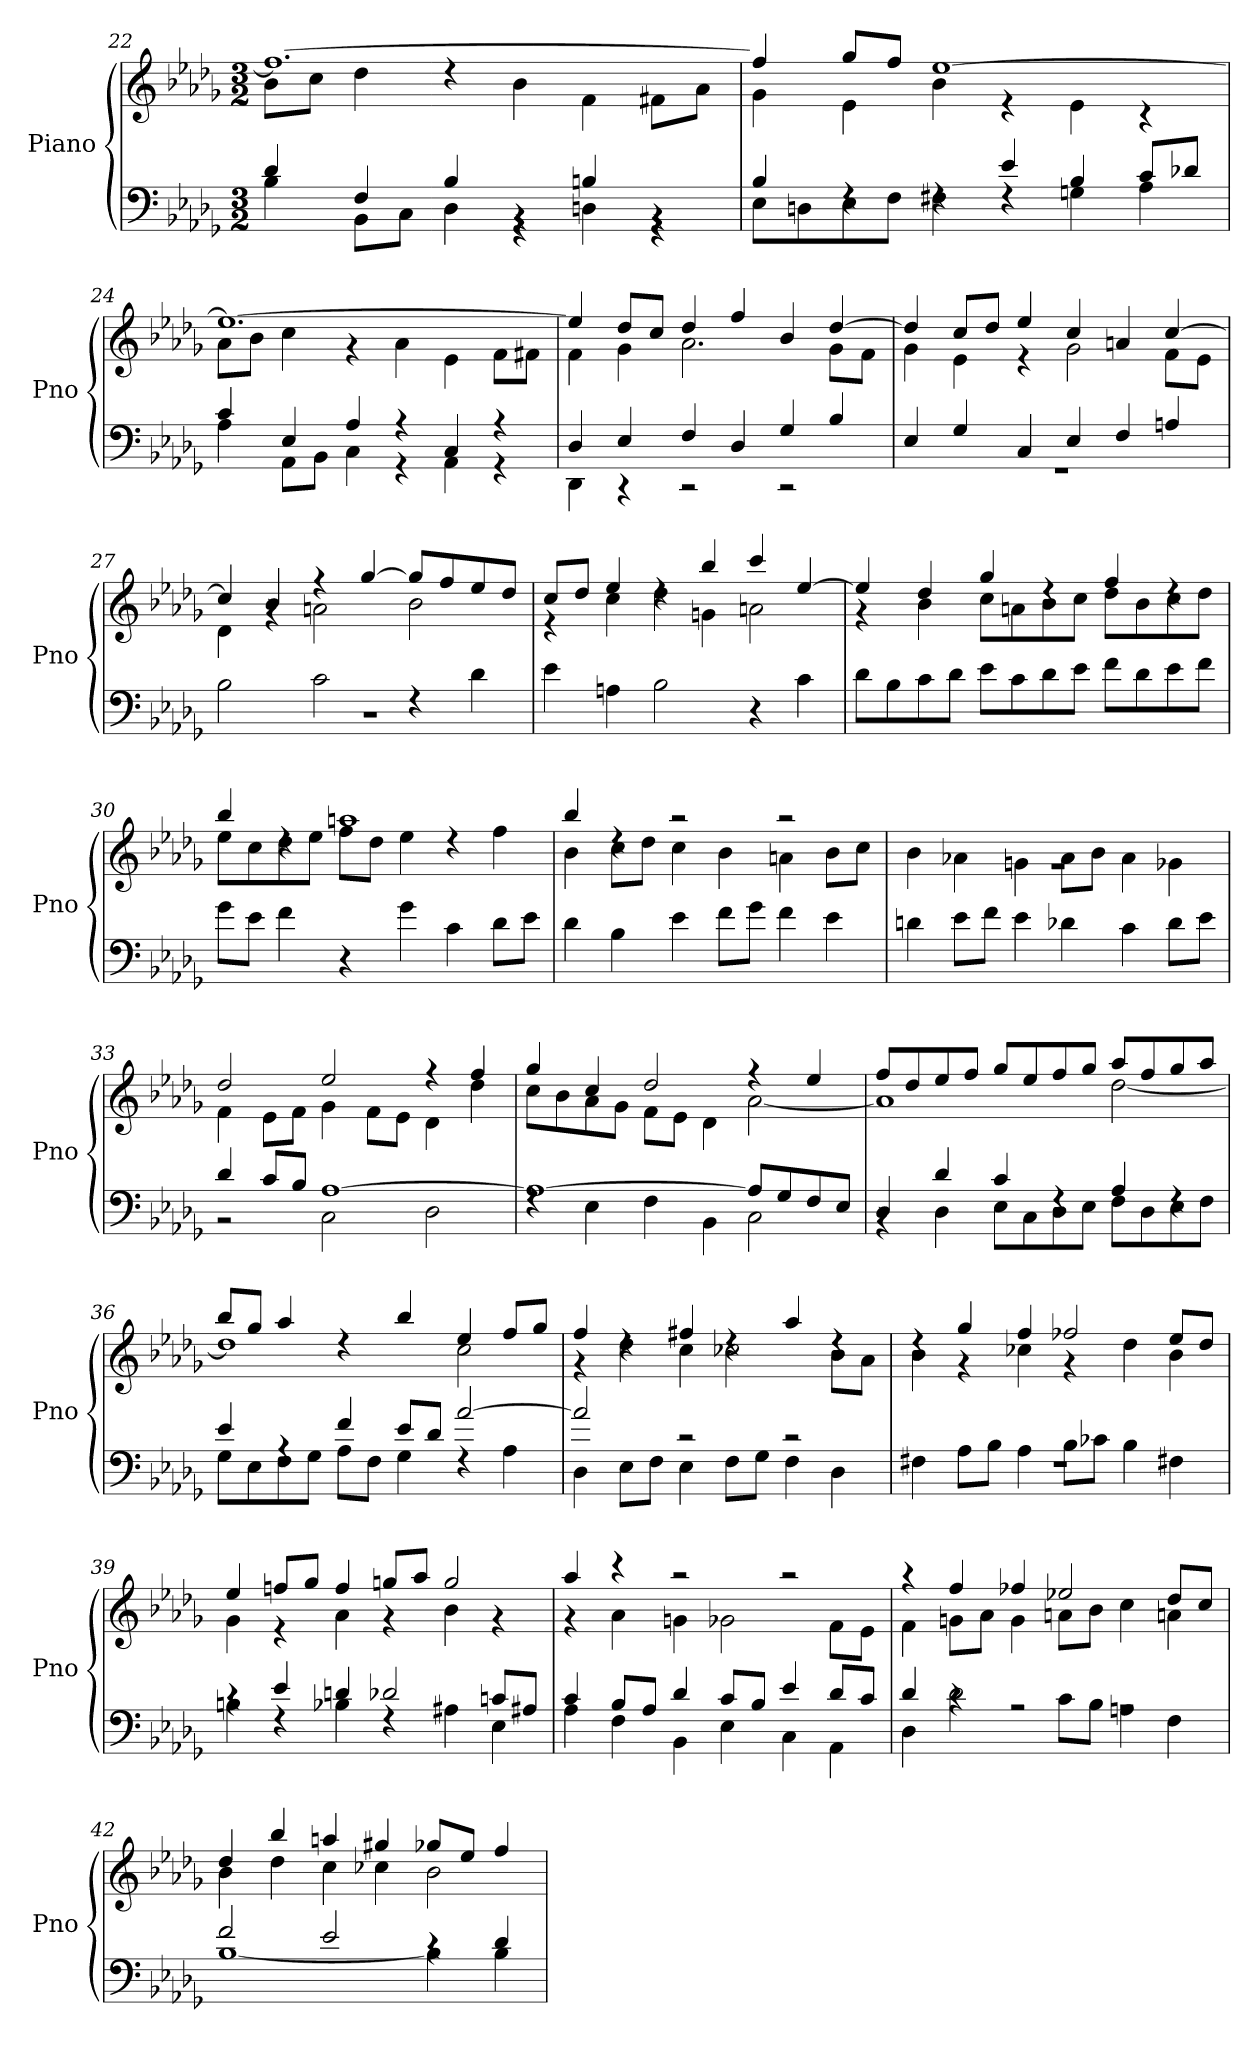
**kern	**kern
*part1	*part1
*staff2	*staff1
*I"Piano	*
*I'Pno	*
*clefF4	*clefG2
*k[b-e-a-d-g-]	*k[b-e-a-d-g-]
*M3/2	*M3/2
=22	=22
*^	*^
4d-/	4B-\	1.ff_	8b-\L
.	.	.	8cc\J
4F/	8BB-\L	.	4dd-\
.	8C\J	.	.
4B-/	4D-\	.	4rdd
4rBB	4r	.	4b-\
4Bni/	4Dn\	.	4f\
4rBB	4r	.	8f#Xi\L
.	.	.	8a-\J
=23	=23	=23	=23
4B-/	8E-\L	4ff/]	4g-\
.	8Dn\	.	.
4rF	8E-\	8gg-/L	4e-\
.	8F\J	8ff/J	.
4rF	4F#Xi\	[1ee-	4b-\
4e-/	4rF	.	4r
4B-/	4Gn\	.	4e-\
8c/L	4A-\	.	4r
8d-X/J	.	.	.
=24	=24	=24	=24
4c/	4A-\	1.ee-_	8a-\L
.	.	.	8b-\J
4E-/	8AA-\L	.	4cc\
.	8BB-\J	.	.
4A-/	4C\	.	4r
4r	4r	.	4a-\
4C/	4AA-\	.	4e-\
4r	4r	.	8f\L
.	.	.	8f#Xi\J
!!LO:LB:g=z	!!
=25	=25	=25	=25
4D-/	4DD-\	4ee-/]	4f\
4E-/	4r	8dd-/L	4g-\
.	.	8cc/J	.
4F/	2r	4dd-/	2.a-\
4D-/	.	4ff/	.
4G-/	2r	4b-/	.
4B-/	.	[4dd-/	8g-\L
.	.	.	8f\J
=26	=26	=26	=26
4E-/	1.r	4dd-/]	4g-\
4G-/	.	8cc/L	4e-\
.	.	8dd-/J	.
4C/	.	4ee-/	4r
4E-/	.	4cc/	2g-\
4F/	.	4an/	.
4An/	.	[4cc/	8f\L
.	.	.	8e-\J
=27	=27	=27	=27
2B-\	1.r	4cc/]	4d-\
.	.	4b-/	4rg
2c\	.	4r	2an\
.	.	[4gg-/	.
4rF	.	8gg-/L]	2b-\
.	.	8ff/	.
4d-\	.	8ee-/	.
.	.	8dd-/J	.
*v	*v	*	*
=28	=28	=28
4e-\	8cc/L	4r
.	8dd-/J	.
4An\	4ee-/	4cc\
2B-\	4rdd	4dd-\
.	4bb-/	4gn\
4r	4ccc/	2an\
4c\	[4ee-/	.
!!LO:LB:g=z	!!
=29	=29	=29
8d-\L	4ee-/]	4r
8B-\	.	.
8c\	4dd-/	4b-\
8d-\J	.	.
8e-\L	4gg-/	8cc\L
8c\	.	8an\
8d-\	4rdd	8b-\
8e-\J	.	8cc\J
8f\L	4ff/	8dd-\L
8d-\	.	8b-\
8e-\	4rdd	8cc\
8f\J	.	8dd-\J
=30	=30	=30
8g-\L	4bb-/	8ee-\L
8e-\J	.	8cc\
4f\	4rdd	8dd-\
.	.	8ee-\J
4r	1aan	8ff\L
.	.	8dd-\J
4g-\	.	4ee-\
4c\	.	4rdd
8d-\L	.	4ff\
8e-\J	.	.
=31	=31	=31
4d-\	4bb-/	4b-\
4B-\	4rdd	8cc\L
.	.	8dd-\J
4e-\	2r	4cc\
8f\L	.	4b-\
8g-\J	.	.
4f\	2r	4an\
4e-\	.	8b-\L
.	.	8cc\J
!!LO:LB:g=z	!!
=32	=32	=32
4dn\	1.rg	4b-\
8e-\L	.	4a-X\
8f\J	.	.
4e-\	.	4gn\
4d-X\	.	8a-\L
.	.	8b-\J
4c\	.	4a-\
8d-\L	.	4g-X\
8e-\J	.	.
=33	=33	=33
*^	*	*
4d-/	2r	2dd-/	4f\
8c/L	.	.	8e-\L
8B-/J	.	.	8f\J
[1A-	2C\	2ee-/	4g-\
.	.	.	8f\L
.	.	.	8e-\J
.	2D-\	4r	4d-\
.	.	4ff/	4dd-\
=34	=34	=34	=34
1A-_	4rF	4gg-/	8cc\L
.	.	.	8b-\
.	4E-\	4cc/	8a-\
.	.	.	8g-\J
.	4F\	2dd-/	8f\L
.	.	.	8e-\J
.	4BB-\	.	4d-\
8A-/L]	2C\	4r	[2a-\
8G-/	.	.	.
8F/	.	4ee-/	.
8E-/J	.	.	.
=35	=35	=35	=35
4D-/	4rBB	8ff/L	1a-]
.	.	8dd-/	.
4d-/	4D-\	8ee-/	.
.	.	8ff/J	.
4c/	8E-\L	8gg-/L	.
.	8C\	8ee-/	.
4rF	8D-\	8ff/	.
.	8E-\J	8gg-/J	.
4A-/	8F\L	8aa-/L	[2dd-\
.	8D-\	8ff/	.
4rF	8E-\	8gg-/	.
.	8F\J	8aa-/J	.
!!LO:LB:g=z	!!
=36	=36	=36	=36
4e-/	8G-\L	8bb-/L	1dd-]
.	8E-\	8gg-/J	.
4rA	8F\	4aa-/	.
.	8G-\J	.	.
4f/	8A-\L	4rdd	.
.	8F\J	.	.
8e-/L	4G-\	4bb-/	.
8d-/J	.	.	.
[2a-/	4rF	4ee-/	2cc\
.	4A-\	8ff/L	.
.	.	8gg-/J	.
=37	=37	=37	=37
2a-/]	4D-\	4ff/	4r
.	8E-\L	4rdd	4dd-\
.	8F\J	.	.
2r	4E-\	4ff#Xi/	4cc\
.	8F\L	4rdd	2cc-X\
.	8G-\J	.	.
2r	4F\	4aa-/	.
.	4D-\	4rdd	8b-\L
.	.	.	8a-\J
=38	=38	=38	=38
1.rF	4F#Xi\	4rdd	4b-\
.	8A-\L	4gg-/	4r
.	8B-\J	.	.
.	4A-\	4ff/	4cc-X\
.	8B-\L	2ff-X/	4r
.	8c-X\J	.	.
.	4B-\	.	4dd-\
.	4F#Xi\	8ee-/L	4b-\
.	.	8dd-/J	.
=39	=39	=39	=39
4rc	4Bni\	4ee-/	4g-\
4e-/	4rF	8ffn/L	4r
.	.	8gg-/J	.
4dn/	4B-Xi\	4ff/	4a-\
2d-X/	4rF	8ggn/L	4r
.	.	8aa-/J	.
.	4A#Xi\	2gg/	4b-\
8cn/L	4E-\	.	4r
8A#Xi/J	.	.	.
!!LO:LB:g=z	!!
=40	=40	=40	=40
4c/	4A-\	4aa-/	4r
8B-/L	4F\	4r	4a-\
8A-/J	.	.	.
4d-/	4BB-\	2r	4gn\
8c/L	4E-\	.	2g-X\
8B-/J	.	.	.
4e-/	4C\	2r	.
8d-/L	4AA-\	.	8f\L
8c/J	.	.	8e-\J
=41	=41	=41	=41
4d-/	4D-\	4r	4f\
4rc	2d-\	4ff/	8gn\L
.	.	.	8a-\J
2rA	.	4ff-Xi/	4g\
.	8c\L	2ee-X/	8an\L
.	8B-\J	.	8b-\J
2rA	4An\	.	4cc\
.	4F\	8dd-/L	4an\
.	.	8cc/J	.
=42	=42	=42	=42
2f/	[1B-	4dd-/	4b-\
.	.	4bb-/	4dd-\
2e-/	.	4aan/	4cc\
.	.	4gg#Xi/	4cc-X\
4rc	4B-\]	8gg-/L	2b-\
.	.	8ee-/J	.
4d-/	4B-\	4ff/	.
*v	*v	*	*
*	*v	*v
=	=
*-	*-
